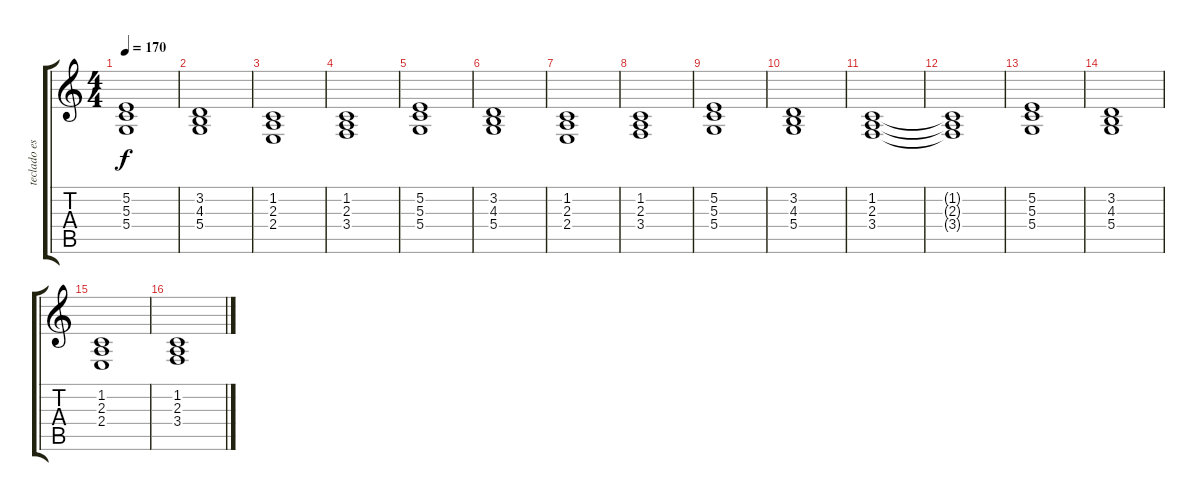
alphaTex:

\track ("teclado esq" "teclado es") {instrument stringensemble1}
\staff {score tabs}
\tuning (E4 B3 G3 D3 A2 E2) {hide}
\ts (4 4)
\tempo 170
\clef g2
\ks c
(5.2 5.3 5.4).1{dy f} |
(3.2 4.3 5.4).1 |
(1.2 2.3 2.4).1 |
(1.2 2.3 3.4).1 |
(5.2 5.3 5.4).1 |
(3.2 4.3 5.4).1 |
(1.2 2.3 2.4).1 |
(1.2 2.3 3.4).1 |
(5.2 5.3 5.4).1 |
(3.2 4.3 5.4).1 |
(1.2 2.3 3.4).1 |
(1.2{t} 2.3{t} 3.4{t}).1 |
(5.2 5.3 5.4).1 |
(3.2 4.3 5.4).1 |
(1.2 2.3 2.4).1 |
(1.2 2.3 3.4).1
